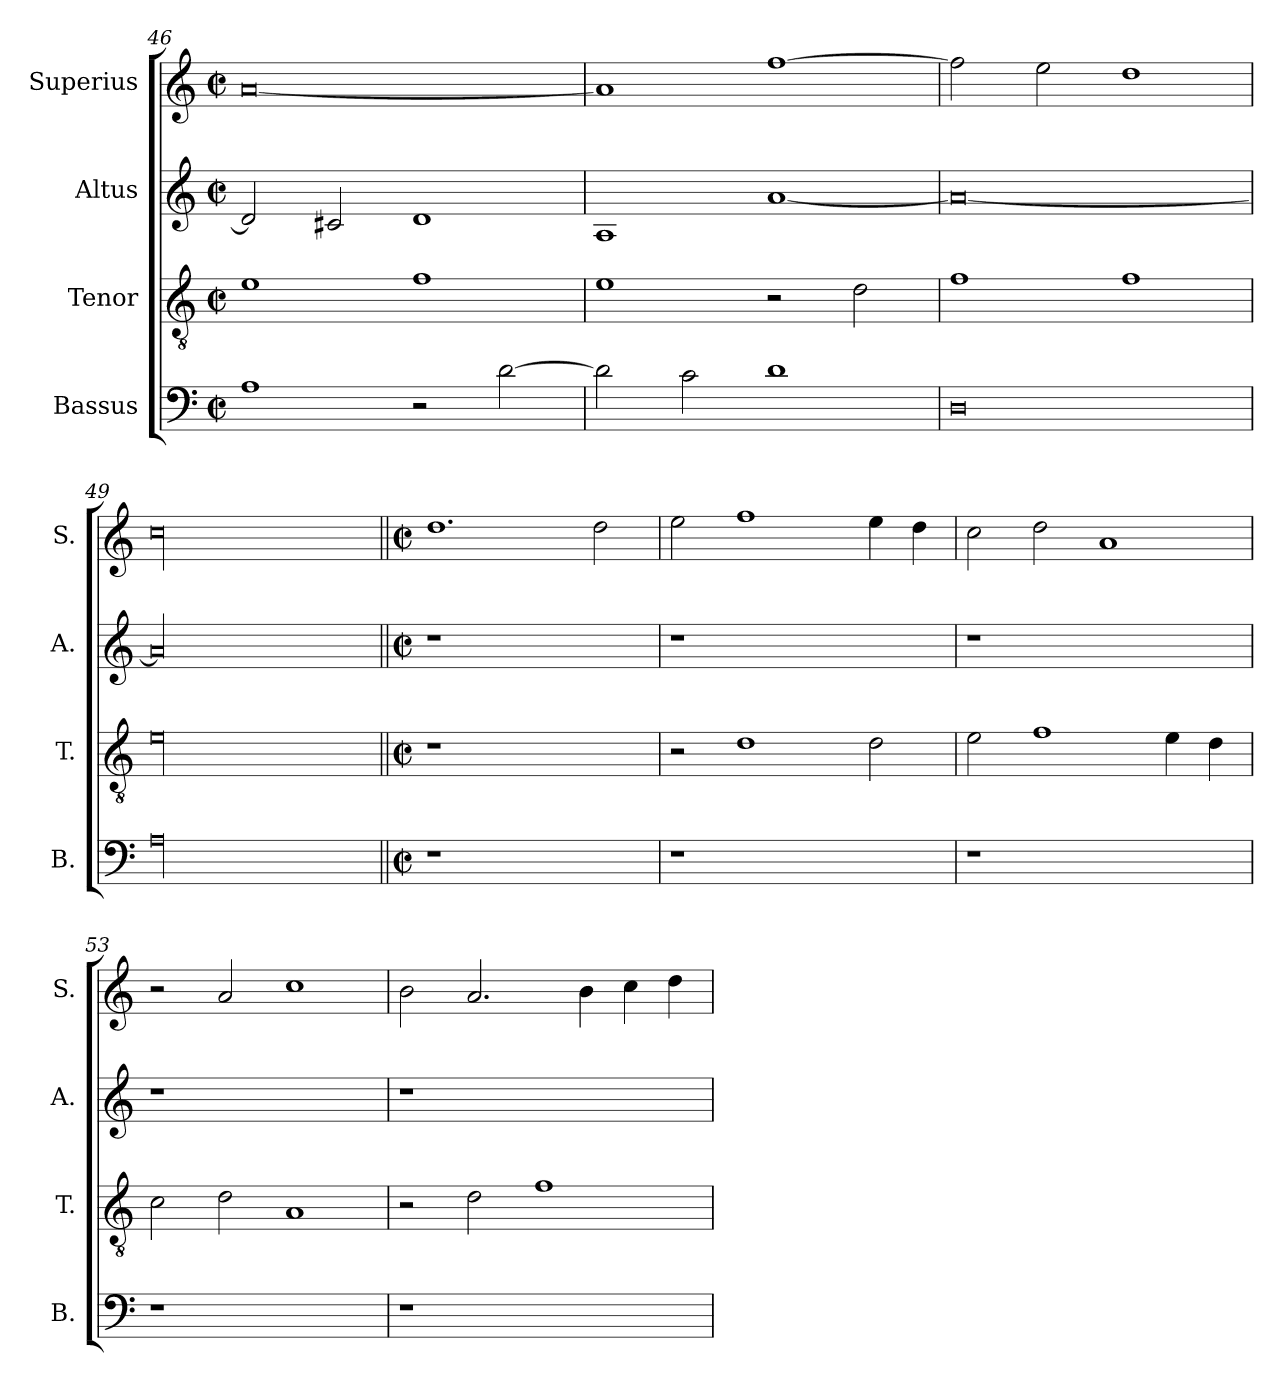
**kern	**kern	**kern	**kern
*part4	*part3	*part2	*part1
*staff4	*staff3	*staff2	*staff1
*I"Bassus	*I"Tenor	*I"Altus	*I"Superius
*I'B.	*I'T.	*I'A.	*I'S.
!!LO:PB:g=z
*clefF4	*clefGv2	*clefG2	*clefG2
*	*ITrd7c12	*	*
*k[]	*k[]	*k[]	*k[]
*C:	*C:	*C:	*C:
*M2/2	*M2/2	*M2/2	*M2/2
*met(c|)	*met(c|)	*met(c|)	*met(c|)
=46	=46	=46	=46
1Ai	1Ei	2di/]	[<0ai
.	.	2c#Xi/	.
2r	1Fi	1di	.
[>2di\	.	.	.
=47	=47	=47	=47
2di\]	1Ei	1Ai	1ai]
2ci\	.	.	.
1di	2r	[<1ai	[>1ffi
.	2Di\	.	.
=48	=48	=48	=48
0Di	1Fi	0ai_<	2ffi\]
.	.	.	2eei\
.	1Fi	.	1ddi
=49	=49	=49	=49
00Ai	00Ei	00ai]	00cci
!!LO:LB:g=z
=50||	=50||	=50||	=50||
*M2/2	*M2/2	*M2/2	*M2/2
*met(c|)	*met(c|)	*met(c|)	*met(c|)
!LO:N:vis=1	!LO:N:vis=1	!LO:N:vis=1	!
1r	1r	1r	1.ddi
1ryy	1ryy	1ryy	.
.	.	.	2ddi\
=51	=51	=51	=51
!LO:N:vis=1	!	!LO:N:vis=1	!
1r	2r	1r	2eei\
.	1Di	.	1ffi
1ryy	.	1ryy	.
.	2Di\	.	4eei\
.	.	.	4ddi\
=52	=52	=52	=52
!LO:N:vis=1	!	!LO:N:vis=1	!
1r	2Ei\	1r	2cci\
.	1Fi	.	2ddi\
1ryy	.	1ryy	1ai
.	4Ei\	.	.
.	4Di\	.	.
=53	=53	=53	=53
!LO:N:vis=1	!	!LO:N:vis=1	!
1r	2Ci\	1r	2r
.	2Di\	.	2ai/
1ryy	1AAi	1ryy	1cci
=54	=54	=54	=54
!LO:N:vis=1	!	!LO:N:vis=1	!
1r	2r	1r	2bi\
.	2Di\	.	2.ai/
1ryy	1Fi	1ryy	.
.	.	.	4bi\
.	.	.	4cci\
.	.	.	4ddi\
=	=	=	=
*-	*-	*-	*-
